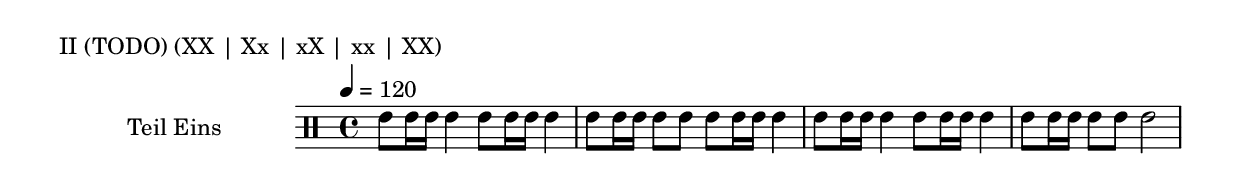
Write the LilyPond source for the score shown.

GrossEins = \drummode {
        tommh8 tommh16 tommh16
        tommh4
}

GrossZwei = \drummode {
        tommh8 tommh16 tommh16
        tommh8 tommh8
}

GrossDrei = \drummode {
	tommh2
        %tommh4.
        %tommh16 tommh16
}

GrossDreiPiano = \drummode {
        tommh4.
        tommh16\p tommh16
}

GrossVier = \drummode {
        tommh8 tommh8
        tommh8 tommh16 tommh16
}

GrossFuenf = \drummode {
        tommh8 tommh8
        tommh16 tommh16 tommh16 tommh16
}

GrossSechs = \drummode {
        tommh2
}

TeilEins = {
        \GrossEins \GrossEins | \GrossZwei \GrossEins |
        \GrossEins \GrossEins | \GrossZwei \GrossDrei |
}

TeilZwei = {
        \GrossVier \GrossVier | \GrossFuenf \GrossVier |
        \GrossVier \GrossVier | \GrossFuenf \GrossSechs |
}

forte = \markup { \dynamic f }
piano = \markup { \dynamic p }

TeilEins = {
        \tempo 4 = 120
	\set Staff.instrumentName = "Teil Eins"
	\set Staff.midiInstrument = "melodic tom"
        \set Staff.midiPanPosition = 1.0
        \new DrumVoice = "KleineTrommel "
                {
                        \TeilEins
                        %\TeilZwei
                        %\addlyrics { \forte }
                }
}

% L L | L _ | _ L | _ _ | L L

\score {
        \header {
                piece = "II (TODO) (XX | Xx | xX | xx | XX)"
        }
	\new StaffGroup <<
                \new DrumStaff << \TeilEins >>
	>>
	\layout {
                indent = 4.0\cm
        }
	%\midi {}
}

